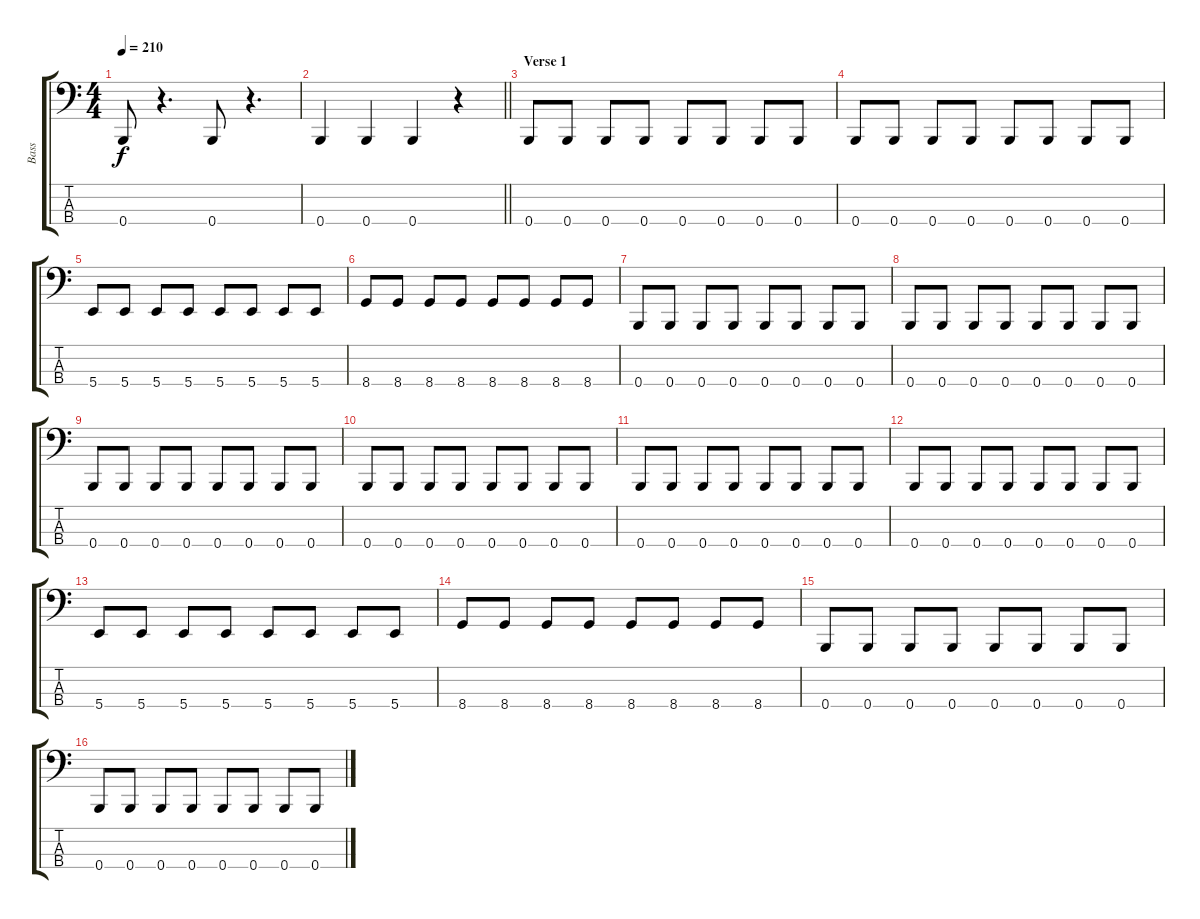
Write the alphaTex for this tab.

\track ("Bass" "Bass") {instrument electricbassfinger}
\staff {score tabs}
\tuning (E2 B1 Gb1 B0) {hide}
\ts (4 4)
\tempo 210
\clef f4
\ks c
0.4.8{dy f} r.4{d} 0.4.8 r.4{d} |
\barLineRight lightlight
0.4.4 0.4.4 0.4.4 r.4 |
\section ("" "Verse 1")
0.4.8 0.4.8 0.4.8 0.4.8 0.4.8 0.4.8 0.4.8 0.4.8 |
0.4.8 0.4.8 0.4.8 0.4.8 0.4.8 0.4.8 0.4.8 0.4.8 |
5.4.8 5.4.8 5.4.8 5.4.8 5.4.8 5.4.8 5.4.8 5.4.8 |
8.4.8 8.4.8 8.4.8 8.4.8 8.4.8 8.4.8 8.4.8 8.4.8 |
0.4.8 0.4.8 0.4.8 0.4.8 0.4.8 0.4.8 0.4.8 0.4.8 |
0.4.8 0.4.8 0.4.8 0.4.8 0.4.8 0.4.8 0.4.8 0.4.8 |
0.4.8 0.4.8 0.4.8 0.4.8 0.4.8 0.4.8 0.4.8 0.4.8 |
0.4.8 0.4.8 0.4.8 0.4.8 0.4.8 0.4.8 0.4.8 0.4.8 |
0.4.8 0.4.8 0.4.8 0.4.8 0.4.8 0.4.8 0.4.8 0.4.8 |
0.4.8 0.4.8 0.4.8 0.4.8 0.4.8 0.4.8 0.4.8 0.4.8 |
5.4.8 5.4.8 5.4.8 5.4.8 5.4.8 5.4.8 5.4.8 5.4.8 |
8.4.8 8.4.8 8.4.8 8.4.8 8.4.8 8.4.8 8.4.8 8.4.8 |
0.4.8 0.4.8 0.4.8 0.4.8 0.4.8 0.4.8 0.4.8 0.4.8 |
0.4.8 0.4.8 0.4.8 0.4.8 0.4.8 0.4.8 0.4.8 0.4.8
